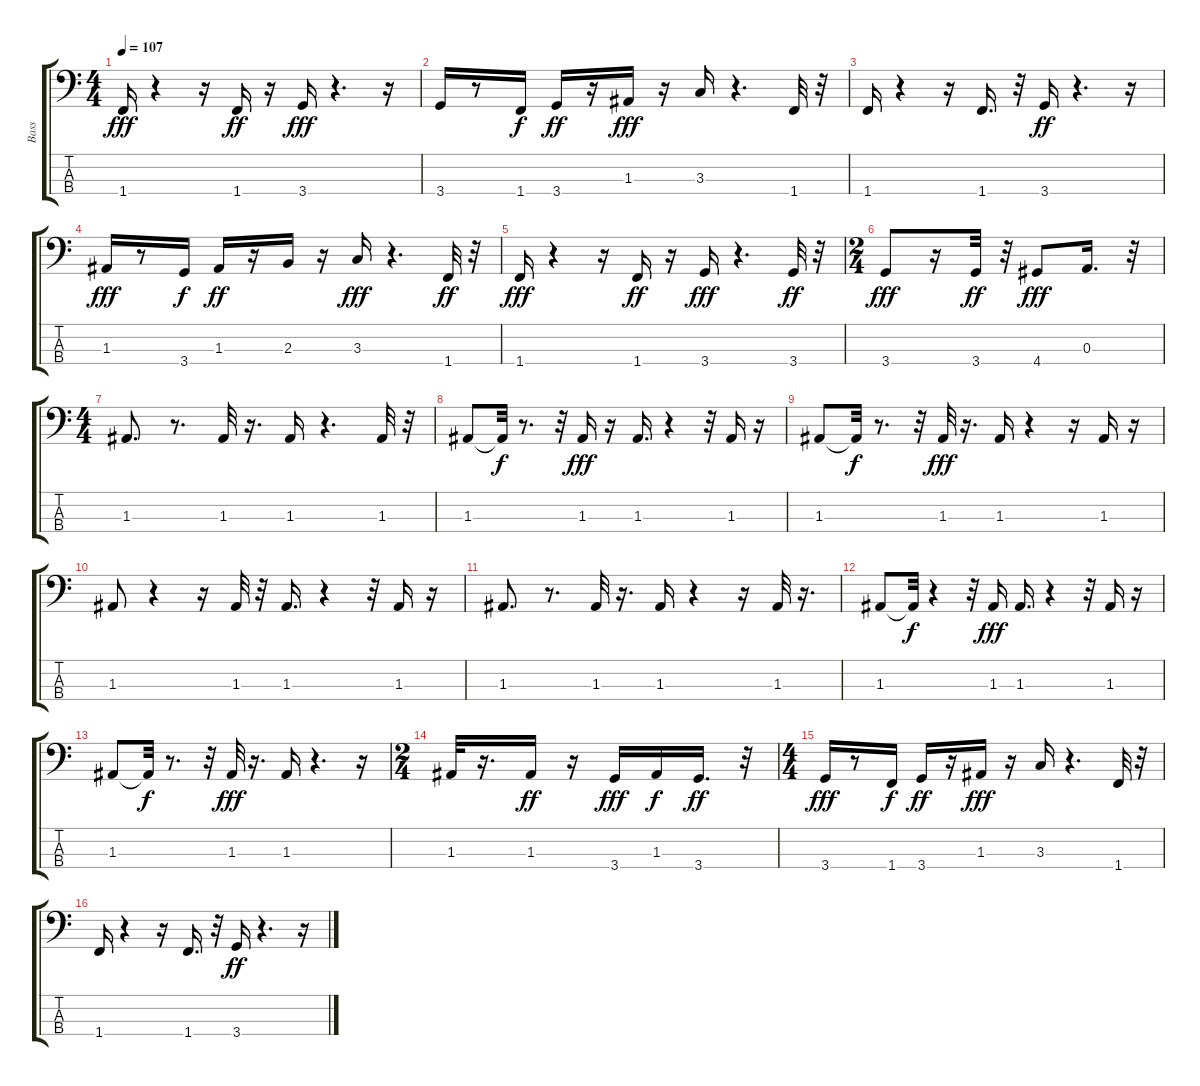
\track ("Bass" "Bass") {instrument fretlessbass}
\staff {score tabs}
\tuning (G2 D2 A1 E1) {hide}
\ts (4 4)
\tempo 107
\clef f4
\ks c
1.4.16{dy fff} r.4 r.16 1.4.16{dy ff} r.16 3.4.16{dy fff} r.4{d} r.16 |
3.4.16 r.8 1.4.16{dy f} 3.4.16{dy ff} r.16 1.3.16{dy fff} r.16 3.3.16 r.4{d} 1.4.32 r.32 |
1.4.16 r.4 r.16 1.4.16{d} r.32 3.4.16{dy ff} r.4{d} r.16 |
1.3.16{dy fff} r.8 3.4.16{dy f} 1.3.16{dy ff} r.16 2.3.16 r.16 3.3.16{dy fff} r.4{d} 1.4.32{dy ff} r.32 |
1.4.16{dy fff} r.4 r.16 1.4.16{dy ff} r.16 3.4.16{dy fff} r.4{d} 3.4.32{dy ff} r.32 |
\ts (2 4)
3.4.8{dy fff} r.16 3.4.32{dy ff} r.32 4.4.8{dy fff} 0.3.16{d} r.32 |
\ts (4 4)
1.3.8{d} r.8{d} 1.3.32 r.16{d} 1.3.16 r.4{d} 1.3.32 r.32 |
1.3.8 1.3{t}.32{dy f} r.8{d} r.32 1.3.16{dy fff} r.16 1.3.16{d} r.4 r.32 1.3.16 r.16 |
1.3.8 1.3{t}.32{dy f} r.8{d} r.32 1.3.32{dy fff} r.16{d} 1.3.16 r.4 r.16 1.3.16 r.16 |
1.3.8 r.4 r.16 1.3.32 r.32 1.3.16{d} r.4 r.32 1.3.16 r.16 |
1.3.8{d} r.8{d} 1.3.32 r.16{d} 1.3.16 r.4 r.16 1.3.32 r.16{d} |
1.3.8 1.3{t}.32{dy f} r.4 r.32 1.3.16{dy fff} 1.3.16{d} r.4 r.32 1.3.16 r.16 |
1.3.8 1.3{t}.32{dy f} r.8{d} r.32 1.3.32{dy fff} r.16{d} 1.3.16 r.4{d} r.16 |
\ts (2 4)
1.3.32 r.16{d} 1.3.16{dy ff} r.16 3.4.16{dy fff} 1.3.16{dy f} 3.4.16{d dy ff} r.32 |
\ts (4 4)
3.4.16{dy fff} r.8 1.4.16{dy f} 3.4.16{dy ff} r.16 1.3.16{dy fff} r.16 3.3.16 r.4{d} 1.4.32 r.32 |
1.4.16 r.4 r.16 1.4.16{d} r.32 3.4.16{dy ff} r.4{d} r.16
